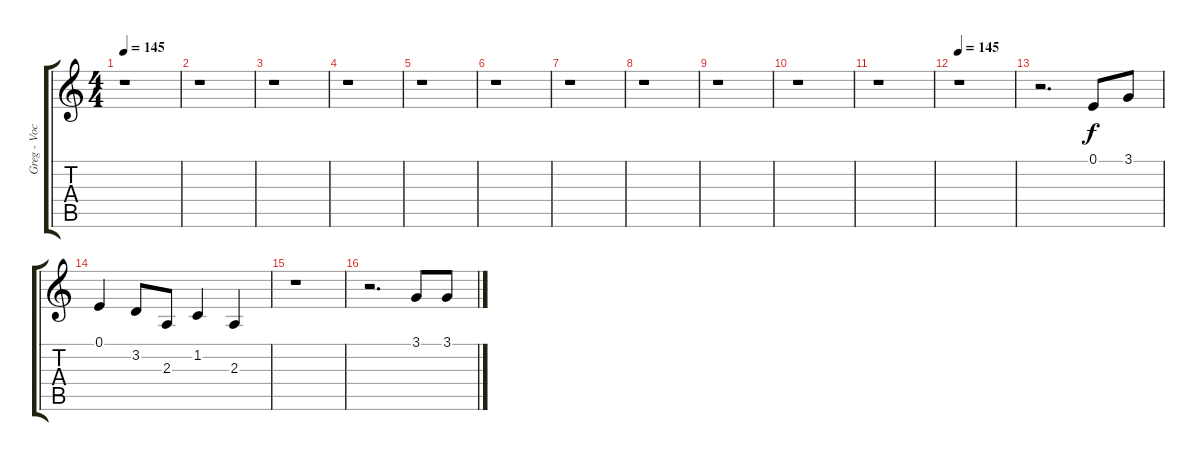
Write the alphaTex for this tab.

\track ("Greg - Vocal" "Greg - Voc") {instrument altosax}
\staff {score tabs}
\tuning (E4 B3 G3 D3 A2 E2) {hide}
\ts (4 4)
\tempo 145
\clef g2
\ks c
r.1{dy f} |
r.1 |
r.1 |
r.1 |
r.1 |
r.1 |
r.1 |
r.1 |
r.1 |
r.1 |
r.1 |
\tempo 145
r.1 |
r.2{d} 0.1.8 3.1.8 |
0.1.4 3.2.8 2.3.8 1.2.4 2.3.4 |
r.1 |
r.2{d} 3.1.8 3.1.8
